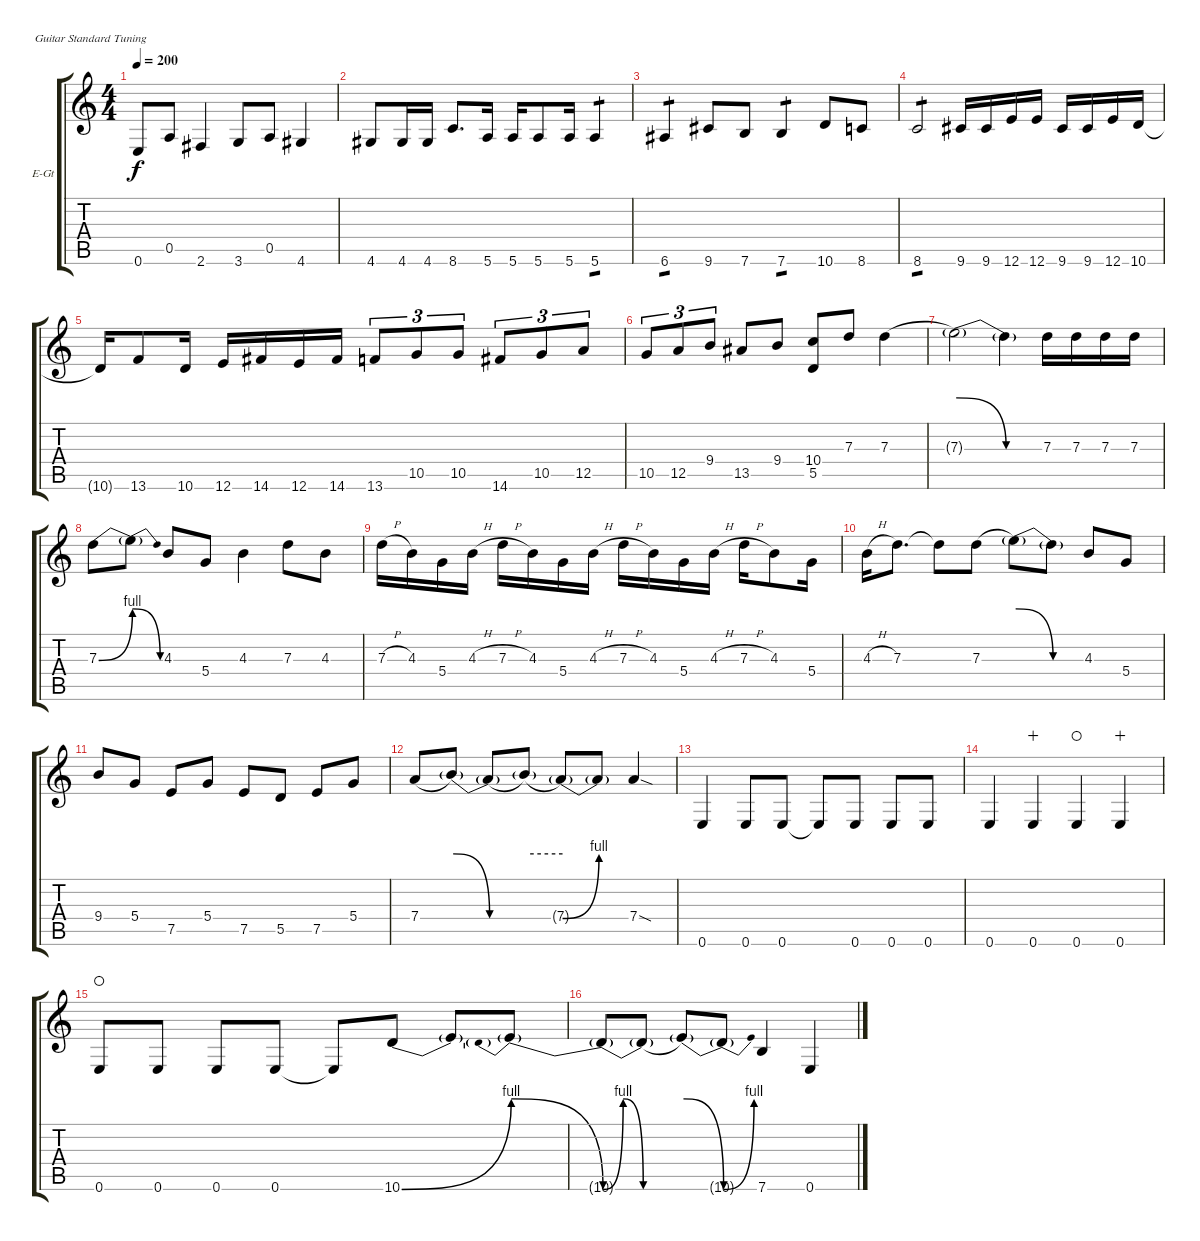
\bracketExtendMode groupsimilarinstruments
\firstSystemTrackNameOrientation horizontal
\otherSystemsTrackNameOrientation horizontal
\track ("Guitar 6-Arrangement" "E-Gt") {mute instrument electricguitarclean}
\staff {score tabs}
\tuning (E4 B3 G3 D3 A2 E2)
\ts (4 4)
\tempo 200
\clef g2
\scale
0.333333
\ks c
0.6.8{dy f} 0.5.8 2.6.4 3.6.8 0.5.8 4.6.4 |
\scale
0.333333 4.6.8 4.6.16 4.6.16 8.6.8{d} 5.6.16 5.6.16 5.6.8 5.6.16 5.6.4{tp 1} |
\scale
0.333333 6.6.4{tp 1} 9.6.8 7.6.8 7.6.4{tp 1} 10.6.8 8.6.8 |
\scale
0.333333 8.6.2{tp 1} 9.6.16 9.6.16 12.6.16 12.6.16 9.6.16 9.6.16 12.6.16 10.6.16 |
\scale
0.333333 10.6{t}.16 13.6.8 10.6.16 12.6.16 14.6.16 12.6.16 14.6.16 13.6.8{tu (3 2)} 10.5.8{tu (3 2)} 10.5.8{tu (3 2)} 14.6.8{tu (3 2)} 10.5.8{tu (3 2)} 12.5.8{tu (3 2)} |
\scale
0.333333 10.5.8{tu (3 2)} 12.5.8{tu (3 2)} 9.4.8{tu (3 2)} 13.5.8 9.4.8 (10.4 5.5).8 7.3.8 7.3{be (hold 0 0 60 0)}.4 |
\scale
0.333333 7.3{be (release 0 4 60 0) t}.2 7.3{be (hold 0 0 60 0) t}.4 7.3.16 7.3.16 7.3.16 7.3.16 |
\scale
0.333333 7.3{be (bend 0 0 60 4)}.8 7.3{be (release 0 4 60 0) t}.8 4.3.8 5.4.8 4.3.4 7.3.8 4.3.8 |
\scale
0.333333 7.3{h}.16 4.3.16 5.4.16 4.3{h}.16 7.3{h}.16 4.3.16 5.4.16 4.3{h}.16 7.3{h}.16 4.3.16 5.4.16 4.3{h}.16 7.3{h}.16 4.3.8 5.4.16 |
\scale
0.333333 4.3{h}.16 7.3.8{d} 7.3{t}.8 7.3{be (hold 0 0 60 0)}.8 7.3{be (release 0 4 60 0) t}.8 7.3{be (hold 0 0 60 0) t}.8 4.3.8 5.4.8 |
\scale
0.333333 9.4.8 5.4.8 7.5.8 5.4.8 7.5.8 5.5.8 7.5.8 5.4.8 |
\scale
0.333333 7.4{be (hold 0 0 60 0)}.8 7.4{be (release 0 4 60 0) t}.8 7.4{be (hold 0 0 60 0) t}.8 7.4{be (hold 0 4 60 4) t}.8 7.4{be (bend 0 0 60 4) t}.8 7.4{be (hold 0 0 60 0) t}.8 7.4{sod}.4 |
\scale
0.333333 0.6.4 0.6.8 0.6.8 0.6{t}.8 0.6.8 0.6.8 0.6.8 |
\scale
0.333333 0.6.4 0.6.4{wahc} 0.6.4{waho} 0.6.4{wahc} |
\scale
0.333333 0.6.8{waho} 0.6.8 0.6.8 0.6.8 0.6{t}.8 10.6{be (bend 0 0 60 4)}.8 10.6{t}.8 10.6{be (prebendrelease 0 4 60 0) t}.8 |
\scale
0.333333 10.6{be (bendrelease 0 0 30 4 30 4 60 0) t}.8 10.6{be (hold 0 0 60 0) t}.8 10.6{be (release 0 4 60 0) t}.8 10.6{be (bend 0 0 60 4) t}.8 7.6.4 0.6.4
